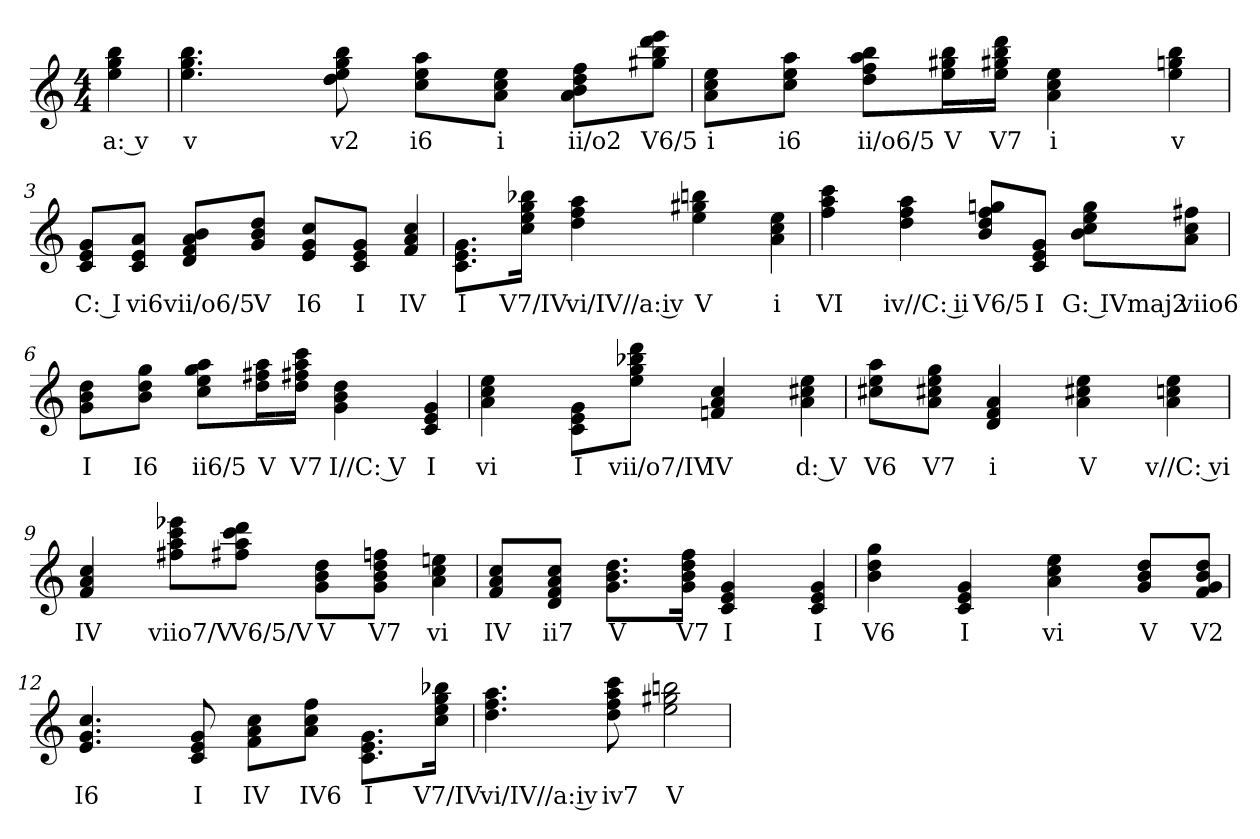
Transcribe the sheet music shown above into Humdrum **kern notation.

**kern	**text
*part1	*part1
*staff1	*staff1
*k[]	*
*a:	*
*M4/4	*
=	=
4ee 4gg 4bb	a: v
=1	=1
4.ee 4.gg 4.bb	v
4.ryy	.
8dd 8ee 8gg 8bb	v2
8ryy	.
8cc 8ee 8aaL	i6
8ryy	.
8a 8cc 8eeJ	i
8ryy	.
8a 8b 8dd 8ffL	ii/o2
8ryy	.
8gg#X 8bb 8ddd 8eeeJ	V6/5
=2	=2
8a 8cc 8eeL	i
8ryy	.
8cc 8ee 8aaJ	i6
8ryy	.
8dd 8ff 8aa 8bbL	ii/o6/5
8ryy	.
16ee 16gg#X 16bbL	V
16ryy	.
16ee 16gg#X 16bb 16dddJJ	V7
16ryy	.
4a 4cc 4ee	i
4ryy	.
4ee 4ggn 4bb	v
=3	=3
8c 8e 8gL	C: I
8ryy	.
8c 8e 8aJ	vi6
8ryy	.
8d 8f 8a 8bL	vii/o6/5
8ryy	.
8g 8b 8ddJ	V
8ryy	.
8e 8g 8ccL	I6
8ryy	.
8c 8e 8gJ	I
8ryy	.
4f 4a 4cc	IV
=4	=4
8.c 8.e 8.gL	I
8.ryy	.
16cc 16ee 16gg 16bb-XJk	V7/IV
16ryy	.
4dd 4ff 4aa	vi/IV//a: iv
4ryy	.
4ee 4gg#X 4bbn	V
4ryy	.
4a 4cc 4ee	i
=5	=5
4ff 4aa 4ccc	VI
4ryy	.
4dd 4ff 4aa	iv//C: ii
4ryy	.
8b 8dd 8ff 8ggnL	V6/5
8ryy	.
8c 8e 8gJ	I
8ryy	.
8b 8cc 8ee 8ggL	G: IVmaj2
8ryy	.
8a 8cc 8ff#XJ	viio6
=6	=6
8g 8b 8ddL	I
8ryy	.
8b 8dd 8ggJ	I6
8ryy	.
8cc 8ee 8gg 8aaL	ii6/5
8ryy	.
16dd 16ff#X 16aaL	V
16ryy	.
16dd 16ff#X 16aa 16cccJJ	V7
16ryy	.
4g 4b 4dd	I//C: V
4ryy	.
4c 4e 4g	I
=7	=7
4a 4cc 4ee	vi
4ryy	.
8c 8e 8gL	I
8ryy	.
8ee 8gg 8bb-X 8dddJ	vii/o7/IV
8ryy	.
4fn 4a 4cc	IV
4ryy	.
4a 4cc#X 4ee	d: V
=8	=8
8cc#X 8ee 8aaL	V6
8ryy	.
8a 8cc#X 8ee 8ggJ	V7
8ryy	.
4d 4f 4a	i
4ryy	.
4a 4cc#X 4ee	V
4ryy	.
4a 4ccn 4ee	v//C: vi
=9	=9
4f 4a 4cc	IV
4ryy	.
8ff#X 8aa 8ccc 8eee-XL	viio7/V
8ryy	.
8ff#X 8aa 8ccc 8dddJ	V6/5/V
8ryy	.
8g 8b 8ddL	V
8ryy	.
8g 8b 8dd 8ffnJ	V7
8ryy	.
4a 4cc 4een	vi
=10	=10
8f 8a 8ccL	IV
8ryy	.
8d 8f 8a 8ccJ	ii7
8ryy	.
8.g 8.b 8.ddL	V
8.ryy	.
16g 16b 16dd 16ffJk	V7
16ryy	.
4c 4e 4g	I
4ryy	.
4c 4e 4g	I
=11	=11
4b 4dd 4gg	V6
4ryy	.
4c 4e 4g	I
4ryy	.
4a 4cc 4ee	vi
4ryy	.
8g 8b 8ddL	V
8ryy	.
8f 8g 8b 8ddJ	V2
=12	=12
4.e 4.g 4.cc	I6
4.ryy	.
8c 8e 8g	I
8ryy	.
8f 8a 8ccL	IV
8ryy	.
8a 8cc 8ffJ	IV6
8ryy	.
8.c 8.e 8.gL	I
8.ryy	.
16cc 16ee 16gg 16bb-XJk	V7/IV
=13	=13
4.dd 4.ff 4.aa	vi/IV//a: iv
4.ryy	.
8dd 8ff 8aa 8ccc	iv7
8ryy	.
2ee 2gg#X 2bbn	V
=	=
*-	*-
